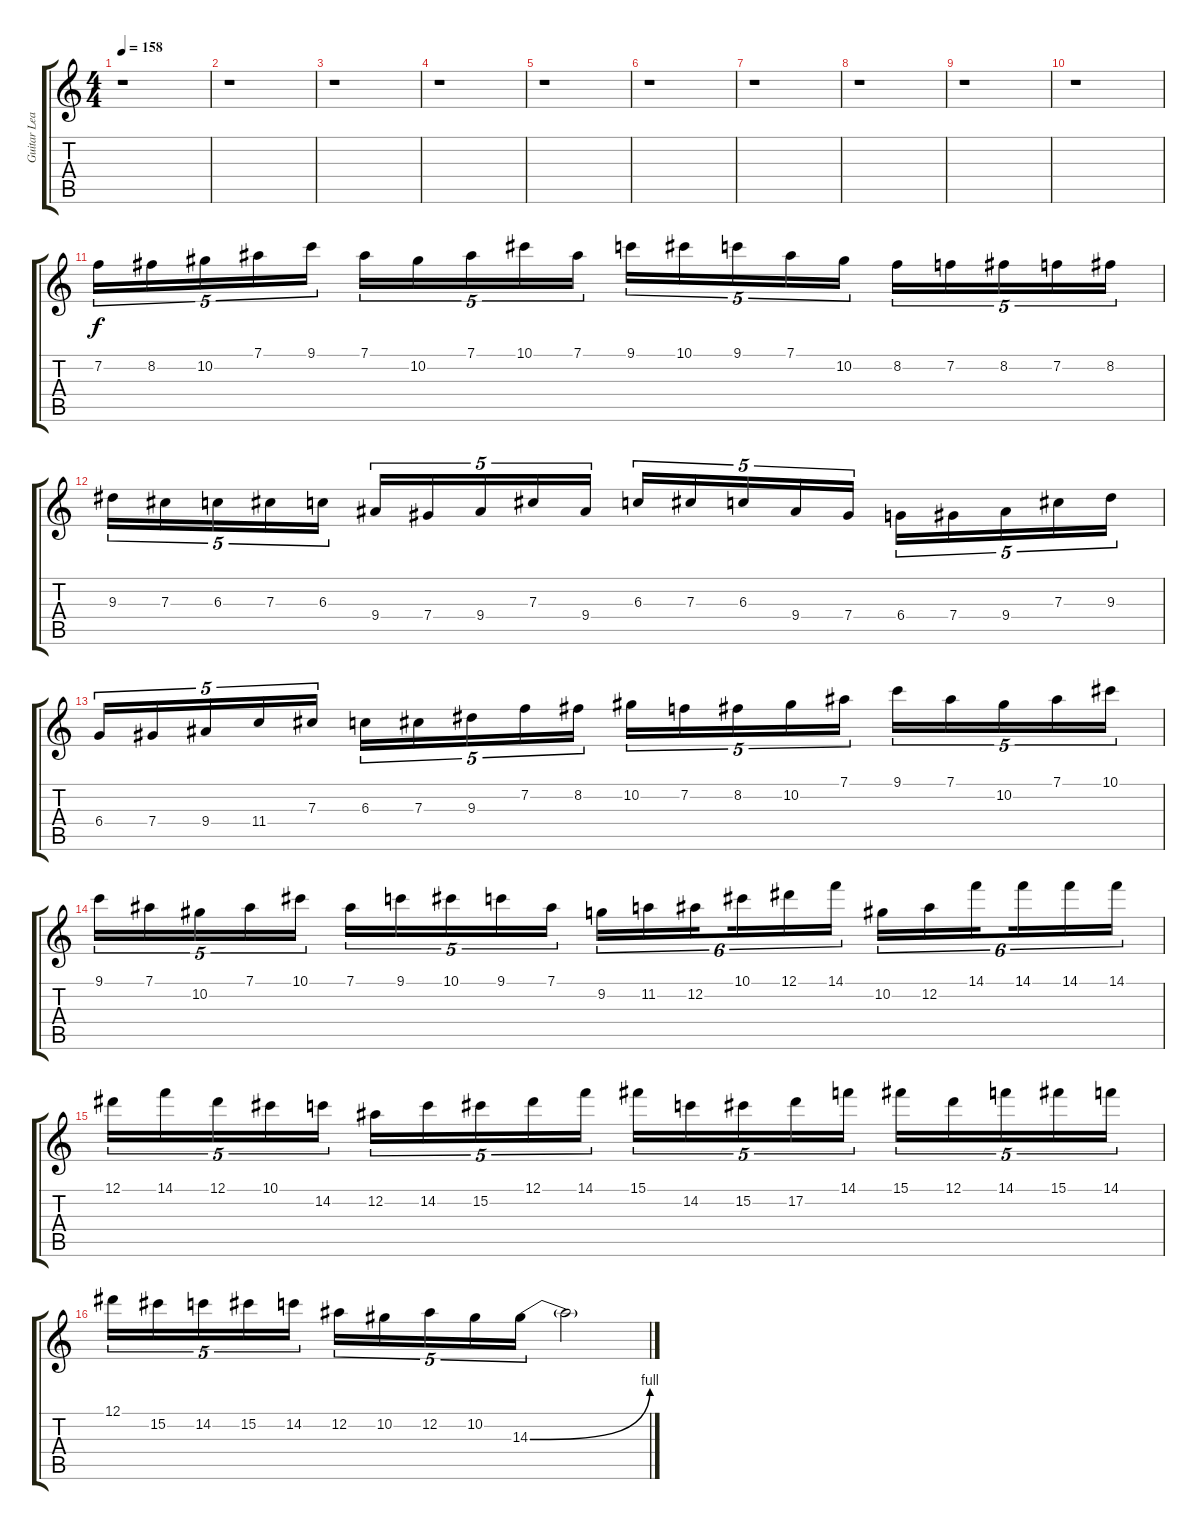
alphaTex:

\track ("Guitar Lead" "Guitar Lea") {instrument electricguitarjazz}
\staff {score tabs}
\tuning (Eb4 Bb3 Gb3 Db3 Ab2 Eb2) {hide}
\ts (4 4)
\tempo 158
\clef g2
\ks c
r.1{dy f} |
r.1 |
r.1 |
r.1 |
r.1 |
r.1 |
r.1 |
r.1 |
r.1 |
r.1 |
7.2.16{tu (5 4)} 8.2.16{tu (5 4)} 10.2.16{tu (5 4)} 7.1.16{tu (5 4)} 9.1.16{tu (5 4)} 7.1.16{tu (5 4)} 10.2.16{tu (5 4)} 7.1.16{tu (5 4)} 10.1.16{tu (5 4)} 7.1.16{tu (5 4)} 9.1.16{tu (5 4)} 10.1.16{tu (5 4)} 9.1.16{tu (5 4)} 7.1.16{tu (5 4)} 10.2.16{tu (5 4)} 8.2.16{tu (5 4)} 7.2.16{tu (5 4)} 8.2.16{tu (5 4)} 7.2.16{tu (5 4)} 8.2.16{tu (5 4)} |
9.3.16{tu (5 4)} 7.3.16{tu (5 4)} 6.3.16{tu (5 4)} 7.3.16{tu (5 4)} 6.3.16{tu (5 4)} 9.4.16{tu (5 4)} 7.4.16{tu (5 4)} 9.4.16{tu (5 4)} 7.3.16{tu (5 4)} 9.4.16{tu (5 4)} 6.3.16{tu (5 4)} 7.3.16{tu (5 4)} 6.3.16{tu (5 4)} 9.4.16{tu (5 4)} 7.4.16{tu (5 4)} 6.4.16{tu (5 4)} 7.4.16{tu (5 4)} 9.4.16{tu (5 4)} 7.3.16{tu (5 4)} 9.3.16{tu (5 4)} |
6.4.16{tu (5 4)} 7.4.16{tu (5 4)} 9.4.16{tu (5 4)} 11.4.16{tu (5 4)} 7.3.16{tu (5 4)} 6.3.16{tu (5 4)} 7.3.16{tu (5 4)} 9.3.16{tu (5 4)} 7.2.16{tu (5 4)} 8.2.16{tu (5 4)} 10.2.16{tu (5 4)} 7.2.16{tu (5 4)} 8.2.16{tu (5 4)} 10.2.16{tu (5 4)} 7.1.16{tu (5 4)} 9.1.16{tu (5 4)} 7.1.16{tu (5 4)} 10.2.16{tu (5 4)} 7.1.16{tu (5 4)} 10.1.16{tu (5 4)} |
9.1.16{tu (5 4)} 7.1.16{tu (5 4)} 10.2.16{tu (5 4)} 7.1.16{tu (5 4)} 10.1.16{tu (5 4)} 7.1.16{tu (5 4)} 9.1.16{tu (5 4)} 10.1.16{tu (5 4)} 9.1.16{tu (5 4)} 7.1.16{tu (5 4)} 9.2.16{tu (6 4)} 11.2.16{tu (6 4)} 12.2.16{tu (6 4) beam splitsecondary} 10.1.16{tu (6 4)} 12.1.16{tu (6 4)} 14.1.16{tu (6 4)} 10.2.16{tu (6 4)} 12.2.16{tu (6 4)} 14.1.16{tu (6 4) beam splitsecondary} 14.1.16{tu (6 4)} 14.1.16{tu (6 4)} 14.1.16{tu (6 4)} |
12.1.16{tu (5 4)} 14.1.16{tu (5 4)} 12.1.16{tu (5 4)} 10.1.16{tu (5 4)} 14.2.16{tu (5 4)} 12.2.16{tu (5 4)} 14.2.16{tu (5 4)} 15.2.16{tu (5 4)} 12.1.16{tu (5 4)} 14.1.16{tu (5 4)} 15.1.16{tu (5 4)} 14.2.16{tu (5 4)} 15.2.16{tu (5 4)} 17.2.16{tu (5 4)} 14.1.16{tu (5 4)} 15.1.16{tu (5 4)} 12.1.16{tu (5 4)} 14.1.16{tu (5 4)} 15.1.16{tu (5 4)} 14.1.16{tu (5 4)} |
12.1.16{tu (5 4)} 15.2.16{tu (5 4)} 14.2.16{tu (5 4)} 15.2.16{tu (5 4)} 14.2.16{tu (5 4)} 12.2.16{tu (5 4)} 10.2.16{tu (5 4)} 12.2.16{tu (5 4)} 10.2.16{tu (5 4)} 14.3{be (bend 0 0 60 4)}.16{tu (5 4)} 14.3{t}.2
